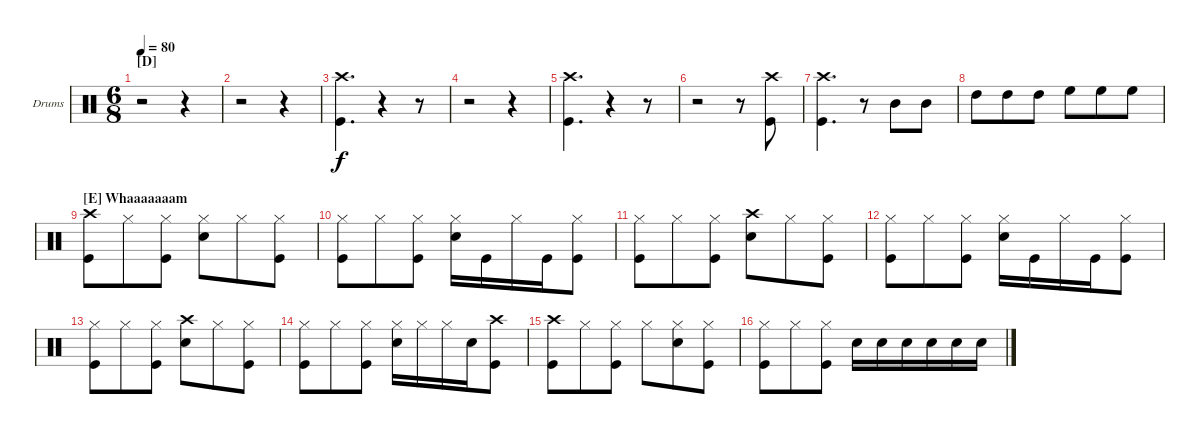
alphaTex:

\defaultSystemsLayout 4
\bracketExtendMode groupsimilarinstruments
\firstSystemTrackNameOrientation horizontal
\otherSystemsTrackNameOrientation horizontal
\track ("Ulrich" "Drums") {instrument percussion}
\staff {score}
\articulation defaults
\ts (6 8)
\section ("D" "")
\tempo 80
\clef neutral
\ks c
r.2{dy f} r.4 |
r.2 r.4 |
("Kick (hit)" "Crash high (hit)").4{d} r.4 r.8 |
r.2 r.4 |
("Crash high (hit)" "Kick (hit)").4{d} r.4 r.8 |
r.2 r.8 ("Kick (hit)" "Crash high (hit)").8 |
("Kick (hit)" "Crash high (hit)").4{d} r.8 "Mid Tom (hit)".8 "Mid Tom (hit)".8 |
"High Tom (hit)".8 "High Tom (hit)".8 "High Tom (hit)".8 "High Floor Tom (hit)".8 "High Floor Tom (hit)".8 "High Floor Tom (hit)".8 |
\section ("E" "Whaaaaaaam")
("Kick (hit)" "Crash high (hit)").8 "Hi-Hat (closed)".8 ("Kick (hit)" "Hi-Hat (closed)").8 ("Hi-Hat (closed)" "Snare (hit) 2").8 "Hi-Hat (closed)".8 ("Kick (hit)" "Hi-Hat (closed)").8 |
("Hi-Hat (closed)" "Kick (hit)").8 "Hi-Hat (closed)".8 ("Kick (hit)" "Hi-Hat (closed)").8 ("Hi-Hat (closed)" "Snare (hit) 2").16 "Kick (hit)".16 "Hi-Hat (closed)".16 "Kick (hit)".16 ("Kick (hit)" "Hi-Hat (closed)").8 |
("Hi-Hat (closed)" "Kick (hit)").8 "Hi-Hat (closed)".8 ("Hi-Hat (closed)" "Kick (hit)").8 ("Crash high (hit)" "Snare (hit) 2").8 "Hi-Hat (closed)".8 ("Kick (hit)" "Hi-Hat (closed)").8 |
("Hi-Hat (closed)" "Kick (hit)").8 "Hi-Hat (closed)".8 ("Kick (hit)" "Hi-Hat (closed)").8 ("Hi-Hat (closed)" "Snare (hit) 2").16 "Kick (hit)".16 "Hi-Hat (closed)".16 "Kick (hit)".16 ("Kick (hit)" "Hi-Hat (closed)").8 |
("Hi-Hat (closed)" "Kick (hit)").8 "Hi-Hat (closed)".8 ("Hi-Hat (closed)" "Kick (hit)").8 ("Crash high (hit)" "Snare (hit) 2").8 "Hi-Hat (closed)".8 ("Kick (hit)" "Hi-Hat (closed)").8 |
("Kick (hit)" "Hi-Hat (closed)").8 "Hi-Hat (closed)".8 ("Kick (hit)" "Hi-Hat (closed)").8 ("Hi-Hat (closed)" "Snare (hit) 2").16 "Hi-Hat (closed)".16 "Hi-Hat (closed)".16 "Snare (hit) 2".16 ("Crash high (hit)" "Kick (hit)").8 |
("Kick (hit)" "Crash high (hit)").8 "Hi-Hat (closed)".8 ("Kick (hit)" "Hi-Hat (closed)").8 "Hi-Hat (closed)".8 ("Snare (hit) 2" "Hi-Hat (closed)").8 ("Kick (hit)" "Hi-Hat (closed)").8 |
("Hi-Hat (closed)" "Kick (hit)").8 "Hi-Hat (closed)".8 ("Hi-Hat (closed)" "Kick (hit)").8 "Snare (hit) 2".16 "Snare (hit) 2".16 "Snare (hit) 2".16 "Snare (hit) 2".16 "Snare (hit) 2".16 "Snare (hit) 2".16
